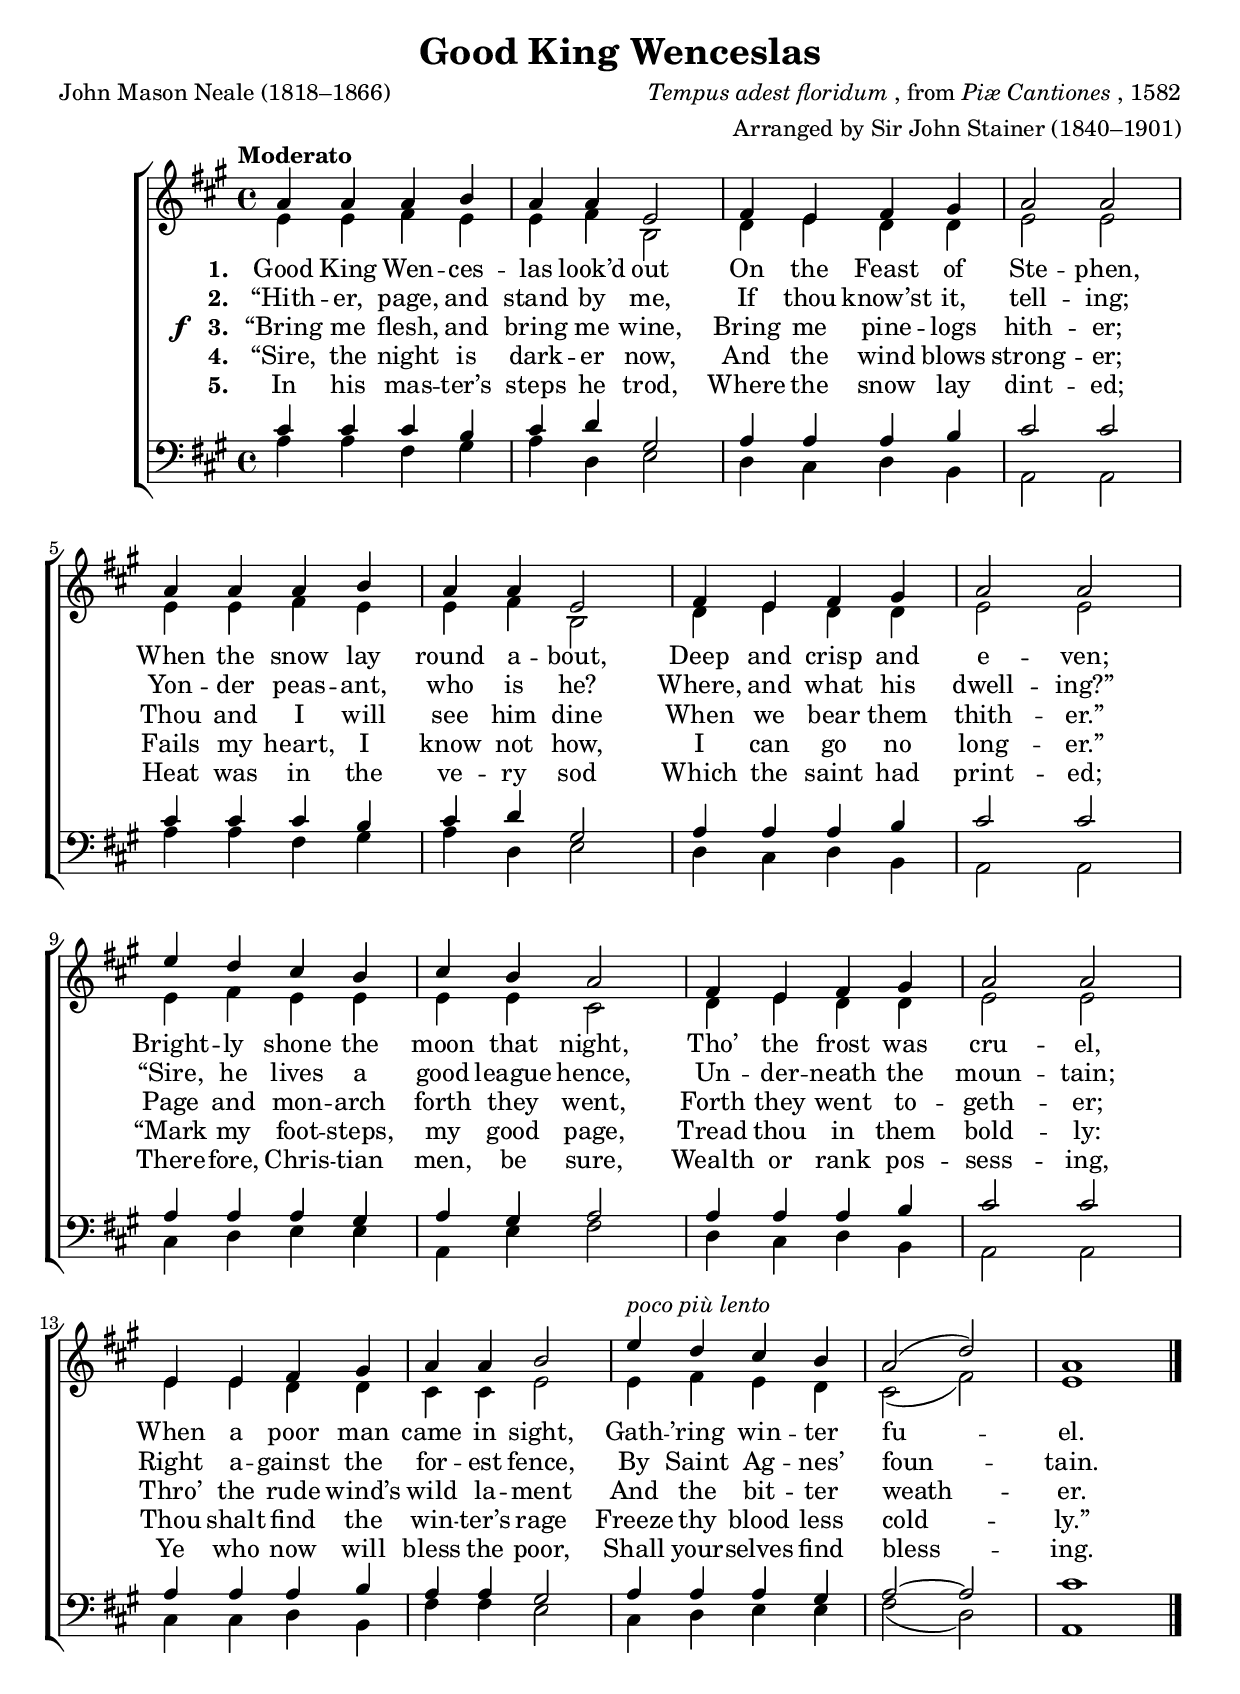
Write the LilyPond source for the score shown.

\version "2.14.2"
\include "util.ly"
\header {
  title = "Good King Wenceslas"
  poet = "John Mason Neale (1818–1866)"
  composer = \markup { \italic {Tempus adest floridum}, from \italic {Piæ Cantiones}, 1582}
  arranger = "Arranged by Sir John Stainer (1840–1901)"
  %tagline = \markup { from \italic {Christmas Carols, New and Old}}
}

global = {
  \key a \major
  \time 4/4
  \tempo "Moderato"
  %\override DynamicLineSpanner #'staff-padding = #0.0
  %\override DynamicLineSpanner #'Y-extent = #'(0.2 . -0.2)
  %\override TextScript #'staff-padding = #0.0
  %\override TextScript #'Y-extent = #'(0 . -0)
}

sopMusic = \relative c'' {
  a4 a a b |
  a a e2 |
  fis4 e fis gis |
  a2 a |
  
  a4 a a b |
  a a e2 |
  fis4 e fis gis |
  a2 a |
  
  e'4 d cis b |
  cis b a2 |
  fis4 e fis gis |
  a2 a |
  
  e4 e fis gis |
  a a b2 |
  e4^\markup\italic"poco più lento" d cis b |
  a2( d) |
  a1 \bar "|."
}
sopWords = \lyricmode {
  
}

altoMusic = \relative c' {
  e4 e fis e |
  e fis b,2 |
  d4 e d d |
  e2 e |
  
  e4 e fis e |
  e fis b,2 |
  d4 e d d |
  e2 e |
  
  e4 fis e e |
  e e cis2 |
  d4 e d d |
  e2 e |
  
  e4 e d d |
  cis cis e2 |
  e4 fis e d |
  cis2( fis) |
  e1 \bar "|."
}
altoWords = \lyricmode {
  \dropLyricsIX
  \set stanza = #"1. "
  Good King Wen -- ces -- las look’d out
  On the Feast of Ste -- phen,
  When the snow lay round a -- bout,
  Deep and crisp and e -- ven;
  Bright -- ly shone the moon that night,
  Tho’ the frost was cru -- el,
  When a poor man came in sight,
  Gath -- ’ring win -- ter fu -- el.
}
altoWordsII = \lyricmode {
  \dropLyricsIX
  \set stanza = #"2. "
  “Hith -- er, page, and stand by me,
  If thou know’st it, tell -- ing;
  Yon -- der peas -- ant, who is he?
  Where, and what his dwell -- ing?”
  “Sire, he lives a good league hence,
  Un -- der -- neath the moun -- tain;
  Right a -- gainst the for -- est fence,
  By Saint Ag -- nes’ foun -- tain.
}
altoWordsIII = {
  \dropLyricsIX
  \set stanza = \markup{\dynamic"f  " "3. "}
  \lyricmode {
    “Bring me flesh, and bring me wine,
    Bring me pine -- logs hith -- er;
    Thou and I will see him dine
    When we bear them thith -- er.”
    Page and mon -- arch forth they went,
    Forth they went to -- geth -- er;
    Thro’ the rude wind’s wild la -- ment
    And the bit -- ter weath -- er.
  }
}
altoWordsIV = \lyricmode {
  \dropLyricsIX
  \set stanza = #"4. "
  “Sire, the night is dark -- er now,
  And the wind blows strong -- er;
  Fails my heart, I know not how,
  I can go no long -- er.”
  “Mark my foot -- steps, my good page,
  Tread thou in them bold -- ly:
  Thou shalt find the win -- ter’s rage
  Freeze thy blood less cold -- ly.”
}
altoWordsV = \lyricmode {
  \dropLyricsIX
  \set stanza = #"5. "
  In his mas -- ter’s steps he trod,
  Where the snow lay dint -- ed;
  Heat was in the ve -- ry sod
  Which the saint had print -- ed;
  There -- fore, Chris -- tian men, be sure,
  Wealth or rank pos -- sess -- ing,
  Ye who now will bless the poor,
  Shall your -- selves find bless -- ing.
}
tenorMusic = \relative c' {
  cis4 cis cis b |
  cis d gis,2 |
  a4 a a b |
  cis2 cis |
  
  cis4 cis cis b |
  cis d gis,2 |
  a4 a a b |
  cis2 cis |
  
  a4 a a gis |
  a gis a2 |
  a4 a a b |
  cis2 cis |
  
  a4 a a b |
  a a gis2 |
  a4 a a gis |
  a2~ a |
  cis1 \bar "|."
}
tenorWords = \lyricmode {

}

bassMusic = \relative c' {
  a4 a fis gis |
  a d, e2 |
  d4 cis d b |
  a2 a |
  
  a'4 a fis gis |
  a d, e2 |
  d4 cis d b |
  a2 a |
  
  cis4 d e e |
  a, e' fis2 |
  d4 cis d b |
  a2 a |
  
  cis4 cis d b |
  fis' fis e2 |
  cis4 d e e |
  fis2( d) |
  a1 \bar "|."
}
bassWords = \lyricmode {

}

\score {
  <<
   \new ChoirStaff <<
%    \new Lyrics = sopranos \with { \override VerticalAxisGroup #'nonstaff-relatedstaff-spacing = #'((basic-distance . 1)) }
    \new Staff = women <<
      \new Voice = "sopranos" { \voiceOne << \global \sopMusic >> }
      \new Voice = "altos" { \voiceTwo << \global \altoMusic >> }
    >>
    \new Lyrics \with { alignAboveContext = #"women" \override VerticalAxisGroup #'nonstaff-relatedstaff-spacing = #'((basic-distance . 1))} \lyricsto "sopranos" \sopWords
    \new Lyrics = "altosV"  \with { alignBelowContext = #"women" } \lyricsto "sopranos" \altoWordsV
    \new Lyrics = "altosIV"  \with { alignBelowContext = #"women" } \lyricsto "sopranos" \altoWordsIV
    \new Lyrics = "altosIII"  \with { alignBelowContext = #"women" } \lyricsto "sopranos" \altoWordsIII
    \new Lyrics = "altosII"  \with { alignBelowContext = #"women" } \lyricsto "sopranos" \altoWordsII
    \new Lyrics = "altos"  \with { alignBelowContext = #"women" \override VerticalAxisGroup #'nonstaff-relatedstaff-spacing = #'((padding . -0.5)) } \lyricsto "sopranos" \altoWords
   \new Staff = men <<
      \clef bass
      \new Voice = "tenors" { \voiceOne << \global \tenorMusic >> }
      \new Voice = "basses" { \voiceTwo << \global \bassMusic >> }
    >>
    \new Lyrics \with { alignAboveContext = #"men" \override VerticalAxisGroup #'nonstaff-relatedstaff-spacing = #'((basic-distance . 1)) } \lyricsto "tenors" \tenorWords
    \new Lyrics \with { alignBelowContext = #"men" \override VerticalAxisGroup #'nonstaff-relatedstaff-spacing = #'((basic-distance . 1)) } \lyricsto "basses" \bassWords
  >>
%    \new PianoStaff << \new Staff { \new Voice { \pianoRH } } \new Staff { \clef "bass" \pianoLH } >>
  >>
  \layout { }
  \midi {
    \tempo 4 = 120
    \set Staff.midiInstrument = "flute"
  
    \context {
      \Voice
      \remove "Dynamic_performer"
    }
  }
}
